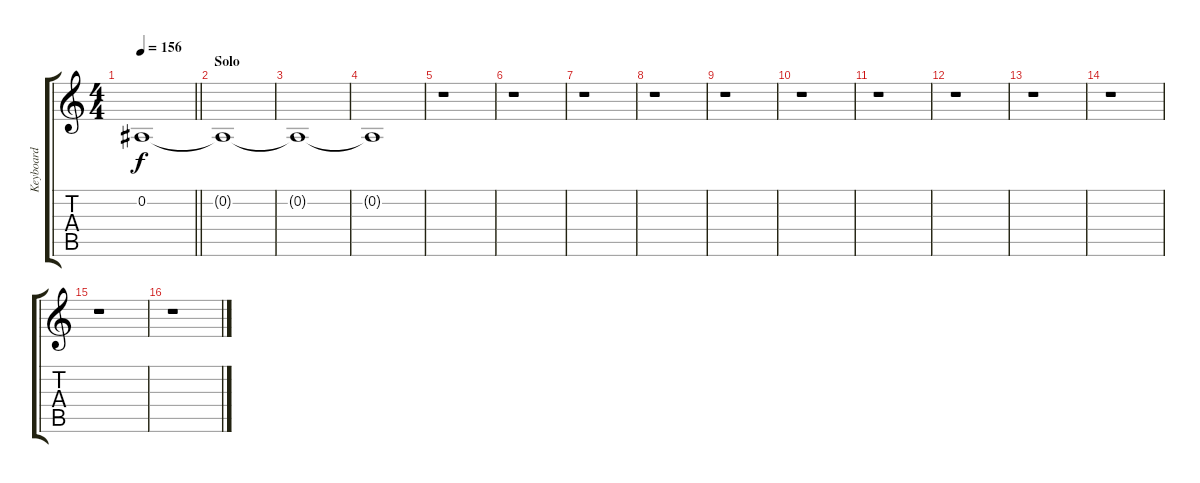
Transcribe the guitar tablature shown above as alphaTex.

\track ("Keyboard" "Keyboard") {instrument lead1square}
\staff {score tabs}
\tuning (Eb4 Bb3 Gb3 Db3 Ab2 Eb2) {hide}
\ts (4 4)
\tempo 156
\clef g2
\barLineRight lightlight
\ks c
0.2{t}.1{dy f} |
\section ("" "Solo")
0.2{t}.1 |
0.2{t}.1{volume 0} |
0.2{t}.1 |
r.1 |
r.1 |
r.1 |
r.1 |
r.1 |
r.1 |
r.1 |
r.1 |
r.1 |
r.1 |
r.1 |
r.1
